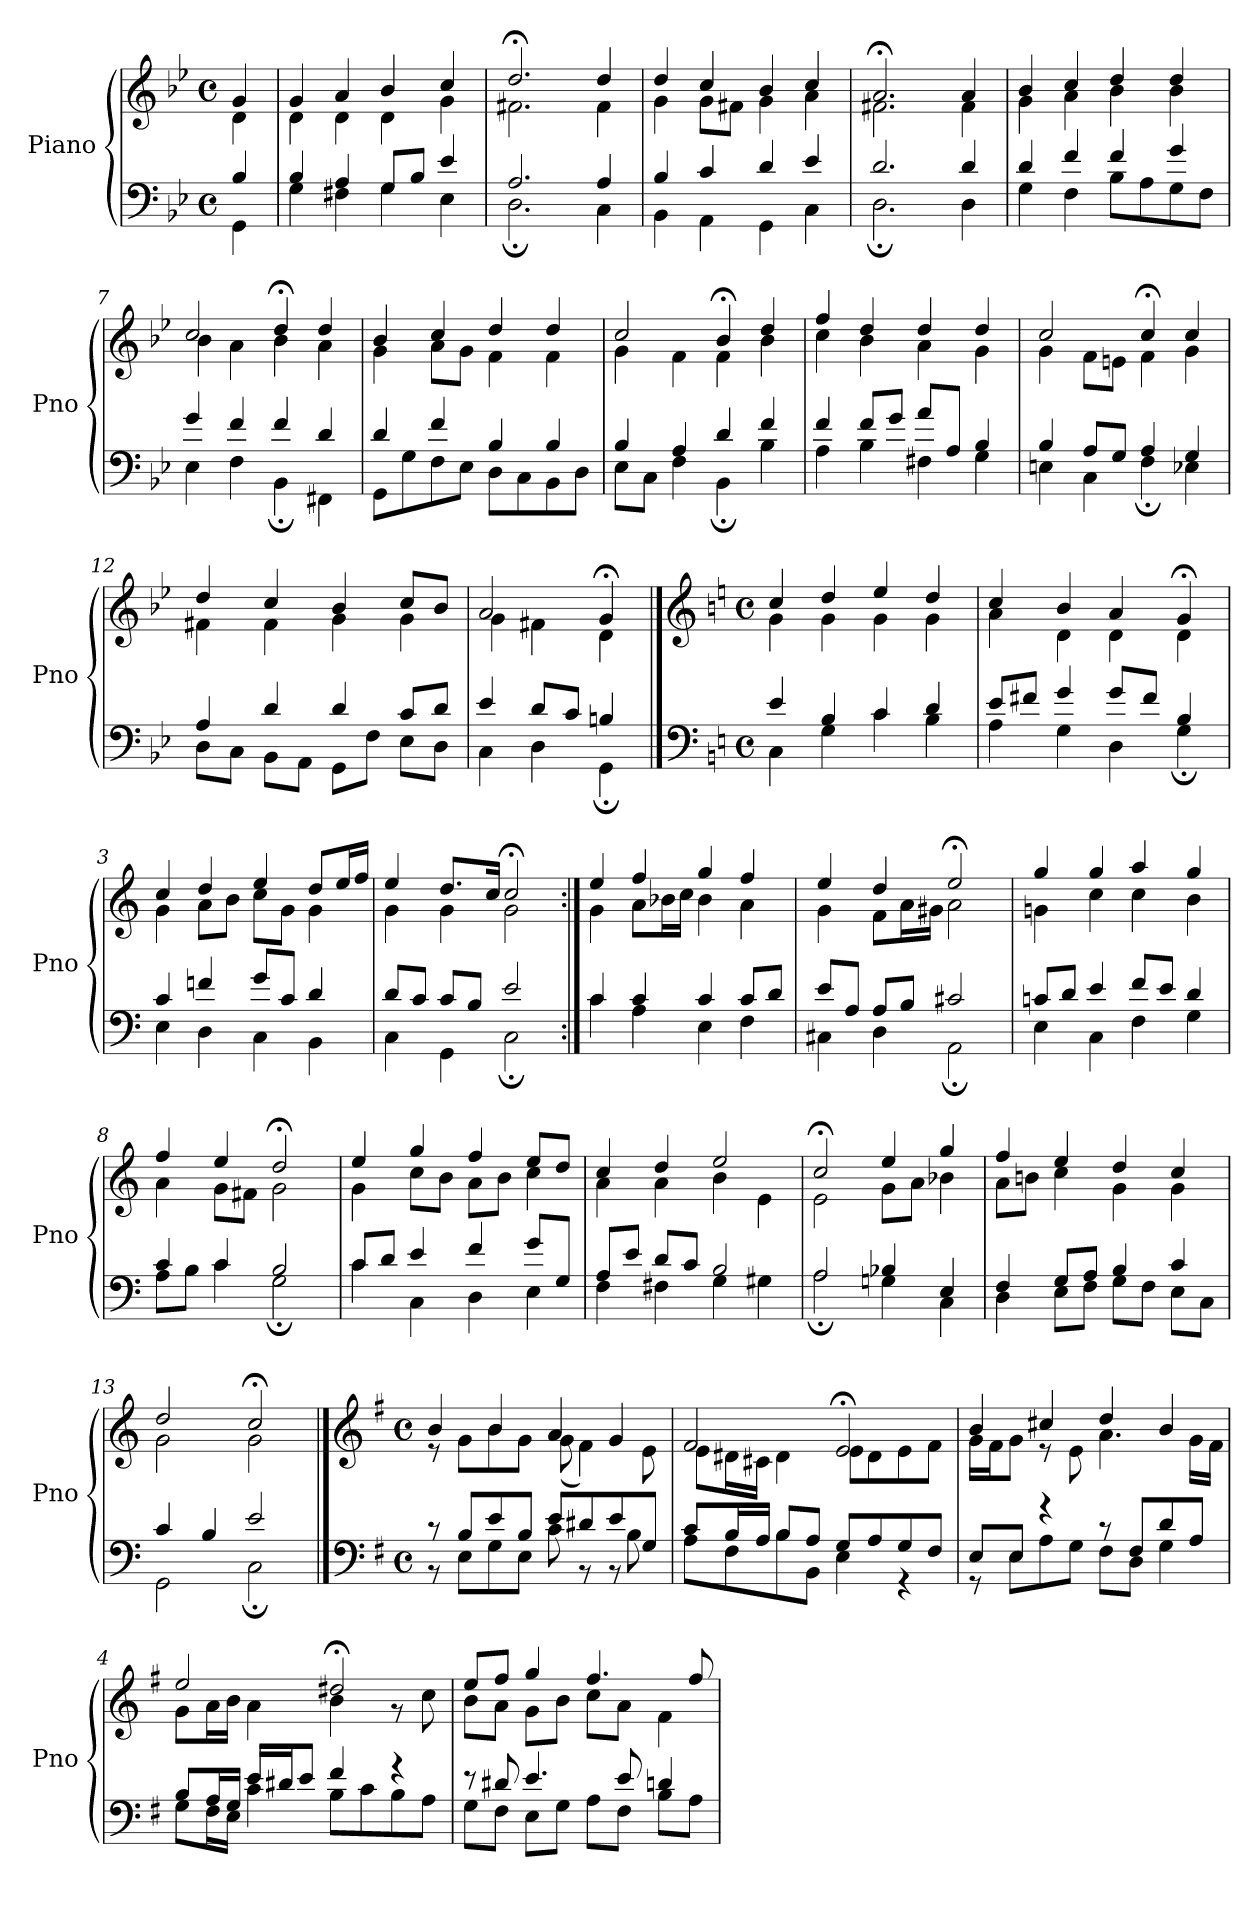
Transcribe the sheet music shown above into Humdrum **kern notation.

**kern	**kern
*part1	*part1
*staff2	*staff1
*I"Piano	*
*I'Pno	*
*clefF4	*clefG2
*k[b-e-]	*k[b-e-]
*M4/4	*M4/4
*met(c)	*met(c)
=1	=1
*^	*^
4B-/	4GG\	4g/	4d\
=2	=2	=2	=2
4B-/	4G\	4g/	4d\
4A/	4F#X\	4a/	4d\
8G/L	4G\	4b-/	4d\
8B-/J	.	.	.
4e-/	4E-\	4cc/	4g\
=3	=3	=3	=3
2.A/	2.D;\	2.dd;</	2.f#X\
4A/	4C\	4dd/	4f#\
=4	=4	=4	=4
4B-/	4BB-\	4dd/	4g\
4c/	4AA\	4cc/	8g\L
.	.	.	8f#X\J
4d/	4GG\	4b-/	4g\
4e-/	4C\	4cc/	4a\
=5	=5	=5	=5
2.d/	2.D;\	2.a;</	2.f#X\
4d/	4D\	4a/	4f#\
=6	=6	=6	=6
4d/	4G\	4b-/	4g\
4f/	4F\	4cc/	4a\
4f/	8B-\L	4dd/	4b-\
.	8A\	.	.
4g/	8G\	4dd/	4b-\
.	8F\J	.	.
=7	=7	=7	=7
4g/	4E-\	2cc/	4b-\
4f/	4F\	.	4a\
4f/	4BB-;\	4dd;</	4b-\
4d/	4FF#X\	4dd/	4a\
=8	=8	=8	=8
4d/	8GG\L	4b-/	4g\
.	8G\	.	.
4f/	8F\	4cc/	8a\L
.	8E-\J	.	8g\J
4B-/	8D\L	4dd/	4f\
.	8C\	.	.
4B-/	8BB-\	4dd/	4f\
.	8D\J	.	.
=9	=9	=9	=9
4B-/	8E-\L	2cc/	4g\
.	8C\J	.	.
4A/	4F\	.	4f\
4d/	4BB-;\	4b-;</	4f\
4f/	4B-\	4dd/	4b-\
=10	=10	=10	=10
4f/	4A\	4ff/	4cc\
8f/L	4B-\	4dd/	4b-\
8g/J	.	.	.
8a/L	4F#X\	4dd/	4a\
8A/J	.	.	.
4B-/	4G\	4dd/	4g\
=11	=11	=11	=11
4B-/	4En\	2cc/	4g\
8A/L	4C\	.	8f\L
8G/J	.	.	8en\J
4A/	4F;\	4cc;</	4f\
4G/	4E-X\	4cc/	4g\
=12	=12	=12	=12
4A/	8D\L	4dd/	4f#X\
.	8C\J	.	.
4d/	8BB-\L	4cc/	4f#\
.	8AA\J	.	.
4d/	8GG\L	4b-/	4g\
.	8F\J	.	.
8c/L	8E-\L	8cc/L	4g\
8d/J	8D\J	8b-/J	.
=13	=13	=13	=13
4e-/	4C\	2a/	4g\
8d/L	4D\	.	4f#X\
8c/J	.	.	.
4Bn/	4GG;\	4g;</	4d\
==1	==1	==1	==1
*clefF4	*	*clefG2	*
*k[]	*	*k[]	*
*M4/4	*	*M4/4	*
*met(c)	*	*met(c)	*
4e/	4C\	4cc/	4g\
4B/	4G\	4dd/	4g\
4c/	4c\	4ee/	4g\
4d/	4B\	4dd/	4g\
=2	=2	=2	=2
8e/L	4A\	4cc/	4a\
8f#X/J	.	.	.
4g/	4G\	4b/	4d\
8g/L	4D\	4a/	4d\
8f#/J	.	.	.
4B/	4G;\	4g;</	4d\
=3	=3	=3	=3
4c/	4E\	4cc/	4g\
4fn/	4D\	4dd/	8a\L
.	.	.	8b\J
8g/L	4C\	4ee/	8cc\L
8c/J	.	.	8g\J
4d/	4BB\	8dd/L	4g\
.	.	16ee/L	.
.	.	16ff/JJ	.
=4	=4	=4	=4
8d/L	4C\	4ee/	4g\
8c/J	.	.	.
8c/L	4GG\	8.dd/L	4g\
8B/J	.	.	.
.	.	16cc/Jk	.
2e/	2C;\	2cc;</	2g\
=5:|!	=5:|!	=5:|!	=5:|!
4c/	4c\	4ee/	4g\
4c/	4A\	4ff/	8a\L
.	.	.	16b-X\L
.	.	.	16cc\JJ
4c/	4E\	4gg/	4b-\
8c/L	4F\	4ff/	4a\
8d/J	.	.	.
=6	=6	=6	=6
8e/L	4C#X\	4ee/	4g\
8A/J	.	.	.
8A/L	4D\	4dd/	8f\L
8B/J	.	.	16a\L
.	.	.	16g#X\JJ
2c#X/	2AA;\	2ee;</	2a\
=7	=7	=7	=7
8cn/L	4E\	4gg/	4gn\
8d/J	.	.	.
4e/	4C\	4gg/	4cc\
8f/L	4F\	4aa/	4cc\
8e/J	.	.	.
4d/	4G\	4gg/	4b\
=8	=8	=8	=8
4c/	8A\L	4ff/	4a\
.	8B\J	.	.
4c/	4c\	4ee/	8g\L
.	.	.	8f#X\J
2B/	2G;\	2dd;</	2g\
=9	=9	=9	=9
8c/L	4c\	4ee/	4g\
8d/J	.	.	.
4e/	4C\	4gg/	8cc\L
.	.	.	8b\J
4f/	4D\	4ff/	8a\L
.	.	.	8b\J
8g/L	4E\	8ee/L	4cc\
8G/J	.	8dd/J	.
=10	=10	=10	=10
8A/L	4F\	4cc/	4a\
8e/J	.	.	.
8d/L	4F#X\	4dd/	4a\
8c/J	.	.	.
2B/	4G\	2ee/	4b\
.	4G#X\	.	4e\
=11	=11	=11	=11
2A/	2A;\	2cc;</	2e\
4B-X/	4Gn\	4ee/	8g\L
.	.	.	8a\J
4E/	4C\	4gg/	4b-X\
=12	=12	=12	=12
4F/	4D\	4ff/	8a\L
.	.	.	8bn\J
8G/L	8E\L	4ee/	4cc\
8A/J	8F\J	.	.
4B/	8G\L	4dd/	4g\
.	8F\J	.	.
4c/	8E\L	4cc/	4g\
.	8C\J	.	.
=13	=13	=13	=13
4c/	2GG\	2dd/	2g\
4B/	.	.	.
2e/	2C;\	2cc;</	2g\
==1	==1	==1	==1
*clefF4	*	*clefG2	*
*k[f#]	*	*k[f#]	*
*M4/4	*	*M4/4	*
*met(c)	*	*met(c)	*
8r	8r	4b/	8r
8B/L	8E\L	.	8g\L
8e/	8G\	4b/	8b\
8B/J	8E\J	.	8g\J
8e/L	8c\	4a/	(<8g\
8d#X/	8r	.	4f#\)
8e/	8r	4g/	.
8G/J	8B\	.	8e\
=2	=2	=2	=2
8c/L	8A\L	2f#/	8e\L
16B/L	8F#\	.	16d#X\L
16A/JJ	.	.	16c#X\JJ
8B/L	8B\	.	4d#\
8A/J	8BB\J	.	.
8G/L	4E\	2e;</	8e\L
8A/	.	.	8d#\
8G/	4r	.	8e\
8F#/J	.	.	8f#\J
=3	=3	=3	=3
8E/L	8r	4b/	16g\LL
.	.	.	16f#\J
8E/J	8E\L	.	8g\J
4r	8A\	4cc#X/	8r
.	8G\J	.	8e\
8r	8F#\L	4dd/	4.a\
8F#/L	8D\J	.	.
8d/	4G\	4b/	.
8A/J	.	.	16g\LL
.	.	.	16f#\JJ
=4	=4	=4	=4
8B/L	8G\L	2ee/	8g\L
16A/L	16F#\L	.	16a\L
16G/JJ	16E\JJ	.	16b\JJ
16e/LL	4c\	.	4a\
16d#X/J	.	.	.
8e/J	.	.	.
4f#/	8B\L	2dd#X;</	4b\
.	8c\	.	.
4r	8B\	.	8r
.	8A\J	.	8cc\
=5	=5	=5	=5
8r	8G\L	8ee/L	8b\L
8d#X/	8F#\J	8ff#/J	8a\J
4.e/	8E\L	4gg/	8g\L
.	8G\J	.	8b\J
.	8A\L	4.ff#/	8cc\L
8e/	8F#\J	.	8a\J
4dn/	8B\L	.	4f#\
.	8A\J	8ff#/	.
*v	*v	*	*
*	*v	*v
=	=
*-	*-
